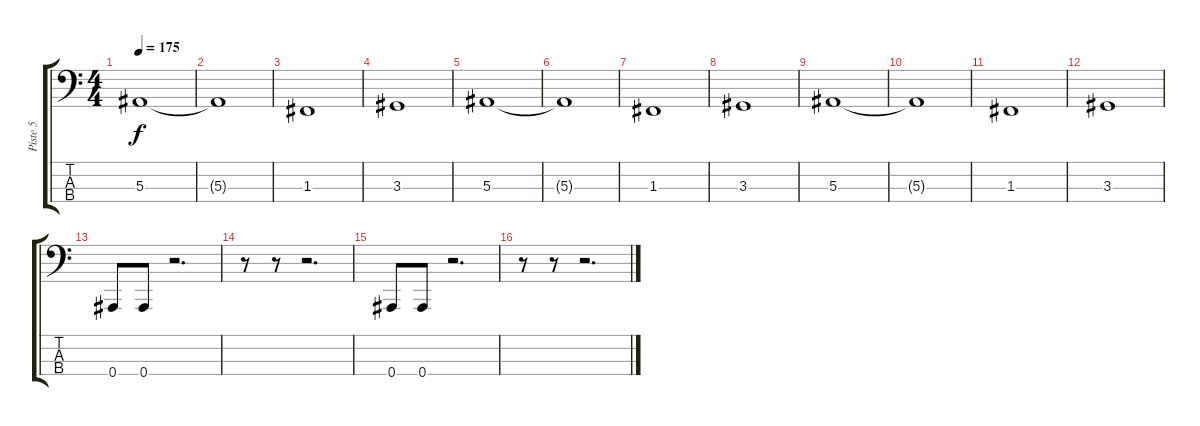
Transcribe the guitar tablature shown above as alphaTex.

\track ("Piste 5" "Piste 5") {instrument electricbasspick}
\staff {score tabs}
\tuning (Eb2 Bb1 F1 Bb0) {hide}
\ts (4 4)
\tempo 175
\clef f4
\ks c
5.3.1{dy f} |
5.3{t}.1 |
1.3.1 |
3.3.1 |
5.3.1 |
5.3{t}.1 |
1.3.1 |
3.3.1 |
5.3.1 |
5.3{t}.1 |
1.3.1 |
3.3.1 |
0.4.8 0.4.8 r.2{d} |
r.8 r.8 r.2{d} |
0.4.8 0.4.8 r.2{d} |
r.8 r.8 r.2{d}
